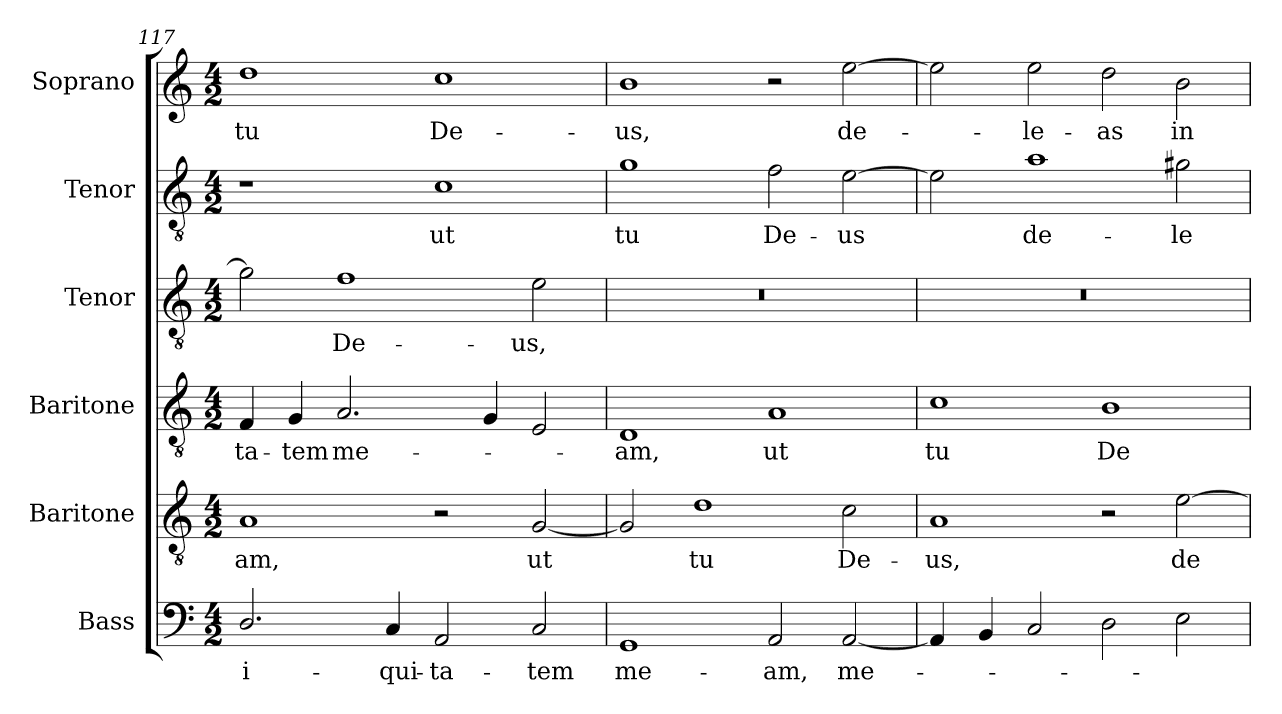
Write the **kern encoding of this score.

**kern	**text	**kern	**text	**kern	**text	**kern	**text	**kern	**text	**kern	**text
*part6	*part6	*part5	*part5	*part4	*part4	*part3	*part3	*part2	*part2	*part1	*part1
*staff6	*staff6	*staff5	*staff5	*staff4	*staff4	*staff3	*staff3	*staff2	*staff2	*staff1	*staff1
*I"Bass	*	*I"Baritone	*	*I"Baritone	*	*I"Tenor	*	*I"Tenor	*	*I"Soprano	*
*I'B.	*	*I'Bar.	*	*I'Bar.	*	*I'T.	*	*I'T.	*	*I'S.	*
*clefF4	*	*clefGv2	*	*clefGv2	*	*clefGv2	*	*clefGv2	*	*clefG2	*
*	*	*ITrd7c12	*	*ITrd7c12	*	*ITrd7c12	*	*ITrd7c12	*	*	*
*k[]	*	*k[]	*	*k[]	*	*k[]	*	*k[]	*	*k[]	*
*C:	*	*C:	*	*C:	*	*C:	*	*C:	*	*C:	*
*M4/2	*	*M4/2	*	*M4/2	*	*M4/2	*	*M4/2	*	*M4/2	*
=117	=117	=117	=117	=117	=117	=117	=117	=117	=117	=117	=117
!	!LO:LY:b:color=#000000	!	!	!	!	!	!	!	!	!	!
!	!	!	!LO:LY:b:color=#000000	!	!	!	!	!	!	!	!
!	!	!	!	!	!LO:LY:b:color=#000000	!	!	!	!	!	!
!	!	!	!	!	!	!	!	!	!	!	!LO:LY:b:color=#000000
2.Di/	-i-	1AAi	-am,	4FFi/	-ta-	2Gi\]	.	1r	.	1ddi	tu
!	!	!	!	!	!LO:LY:b:color=#000000	!	!	!	!	!	!
.	.	.	.	4GGi/	-tem	.	.	.	.	.	.
!	!	!	!	!	!LO:LY:b:color=#000000	!	!	!	!	!	!
!	!	!	!	!	!	!	!LO:LY:b:color=#000000	!	!	!	!
.	.	.	.	2.AAi/	me-	1Fi	De-	.	.	.	.
!	!LO:LY:b:color=#000000	!	!	!	!	!	!	!	!	!	!
4Ci/	-qui-	.	.	.	.	.	.	.	.	.	.
!	!LO:LY:b:color=#000000	!	!	!	!	!	!	!	!	!	!
!	!	!	!	!	!	!	!	!	!LO:LY:b:color=#000000	!	!
!	!	!	!	!	!	!	!	!	!	!	!LO:LY:b:color=#000000
2AAi/	-ta-	2r	.	.	.	.	.	1Ci	ut	1cci	De-
.	.	.	.	4GGi/	.	.	.	.	.	.	.
!	!LO:LY:b:color=#000000	!	!	!	!	!	!	!	!	!	!
!	!	!	!LO:LY:b:color=#000000	!	!	!	!	!	!	!	!
!	!	!	!	!	!	!	!LO:LY:b:color=#000000	!	!	!	!
2Ci/	-tem	[2GGi/	ut	2EEi/	.	2Ei\	-us,	.	.	.	.
!!LO:PB:g=z
=118	=118	=118	=118	=118	=118	=118	=118	=118	=118	=118	=118
!	!LO:LY:b:color=#000000	!	!	!	!	!	!	!	!	!	!
!	!	!	!	!	!LO:LY:b:color=#000000	!LO:N:vis=1	!	!	!	!	!
!	!	!	!	!	!	!	!	!	!LO:LY:b:color=#000000	!	!
!	!	!	!	!	!	!	!	!	!	!	!LO:LY:b:color=#000000
1GGi	me-	2GGi/]	.	1DDi	-am,	0r	.	1Gi	tu	1bi	-us,
!	!	!	!LO:LY:b:color=#000000	!	!	!	!	!	!	!	!
.	.	1Di	tu	.	.	.	.	.	.	.	.
!	!LO:LY:b:color=#000000	!	!	!	!	!	!	!	!	!	!
!	!	!	!	!	!LO:LY:b:color=#000000	!	!	!	!	!	!
!	!	!	!	!	!	!	!	!	!LO:LY:b:color=#000000	!	!
2AAi/	-am,	.	.	1AAi	ut	.	.	2Fi\	De-	2r	.
!	!LO:LY:b:color=#000000	!	!	!	!	!	!	!	!	!	!
!	!	!	!LO:LY:b:color=#000000	!	!	!	!	!	!	!	!
!	!	!	!	!	!	!	!	!	!LO:LY:b:color=#000000	!	!
!	!	!	!	!	!	!	!	!	!	!	!LO:LY:b:color=#000000
[2AAi/	me-	2Ci\	De-	.	.	.	.	[2Ei\	-us	[2eei\	de-
=119	=119	=119	=119	=119	=119	=119	=119	=119	=119	=119	=119
!	!	!	!LO:LY:b:color=#000000	!	!	!	!	!	!	!	!
!	!	!	!	!	!LO:LY:b:color=#000000	!LO:N:vis=1	!	!	!	!	!
4AAi/]	.	1AAi	-us,	1Ci	tu	0r	.	2Ei\]	.	2eei\]	.
4BBi/	.	.	.	.	.	.	.	.	.	.	.
!	!	!	!	!	!	!	!	!	!LO:LY:b:color=#000000	!	!
!	!	!	!	!	!	!	!	!	!	!	!LO:LY:b:color=#000000
2Ci/	.	.	.	.	.	.	.	1Ai	de-	2eei\	-le-
!	!	!	!	!	!LO:LY:b:color=#000000	!	!	!	!	!	!
!	!	!	!	!	!	!	!	!	!	!	!LO:LY:b:color=#000000
2Di\	.	2r	.	1BBi	De-	.	.	.	.	2ddi\	-as
!	!	!	!LO:LY:b:color=#000000	!	!	!	!	!	!	!	!
!	!	!	!	!	!	!	!	!	!LO:LY:b:color=#000000	!	!
!	!	!	!	!	!	!	!	!	!	!	!LO:LY:b:color=#000000
2Ei\	.	[2Ei\	de-	.	.	.	.	2G#Xi\	-le-	2bi\	in-
=	=	=	=	=	=	=	=	=	=	=	=
*-	*-	*-	*-	*-	*-	*-	*-	*-	*-	*-	*-
